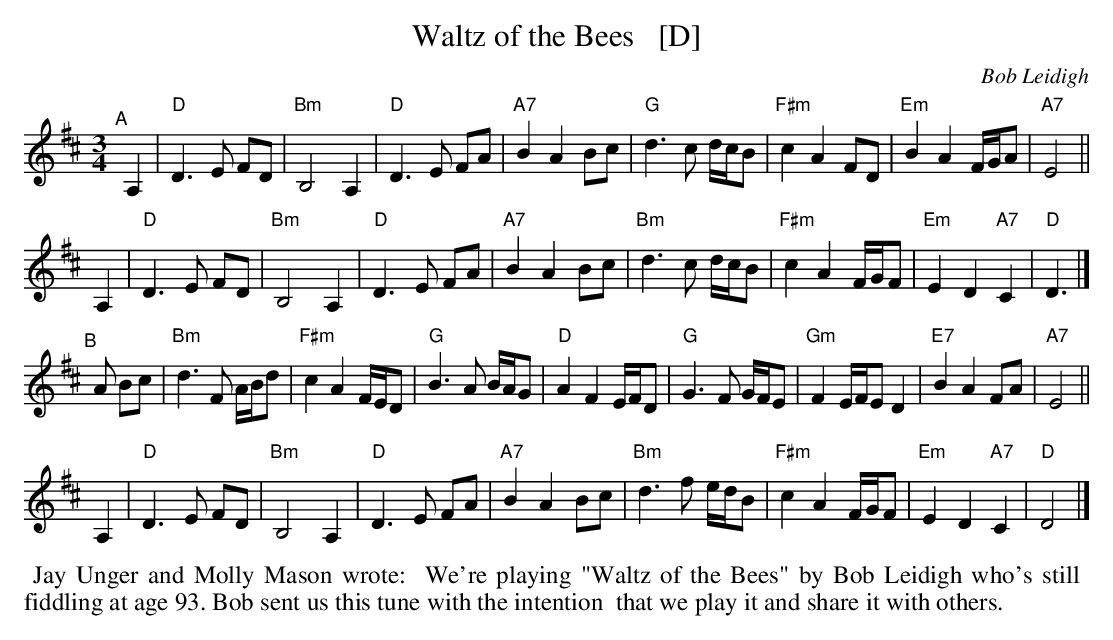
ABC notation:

X:1
T: Waltz of the Bees   [D]
C: Bob Leidigh
M: 3/4
L: 1/8
K: D
"^A"[|] A,2 |\
"D"D3 E FD | "Bm"B,4 A,2 | "D"D3 E FA | "A7"B2 A2 Bc |\
"G"d3 c d/c/B | "F#m"c2 A2 FD | "Em"B2 A2 F/G/A | "A7"E4 ||
A,2 |\
"D"D3 E FD | "Bm"B,4 A,2 | "D"D3 E FA | "A7"B2 A2 Bc |\
"Bm"d3 c d/c/B | "F#m"c2 A2 F/G/F | "Em"E2 D2 "A7"C2 | "D"D3 |]
"^B"[|] A Bc |\
"Bm"d3 F A/B/d | "F#m"c2 A2 F/E/D | "G"B3 A B/A/G | "D"A2 F2 E/F/D |\
"G"G3 F G/F/E | "Gm"F2 E/F/E D2 | "E7"B2 A2 FA | "A7"E4  ||
A,2 |\
"D"D3 E FD | "Bm"B,4 A,2 | "D"D3 E FA | "A7"B2 A2 Bc |\
"Bm"d3 f e/d/B | "F#m"c2 A2 F/G/F | "Em"E2 D2 "A7"C2 | "D"D4 |]
